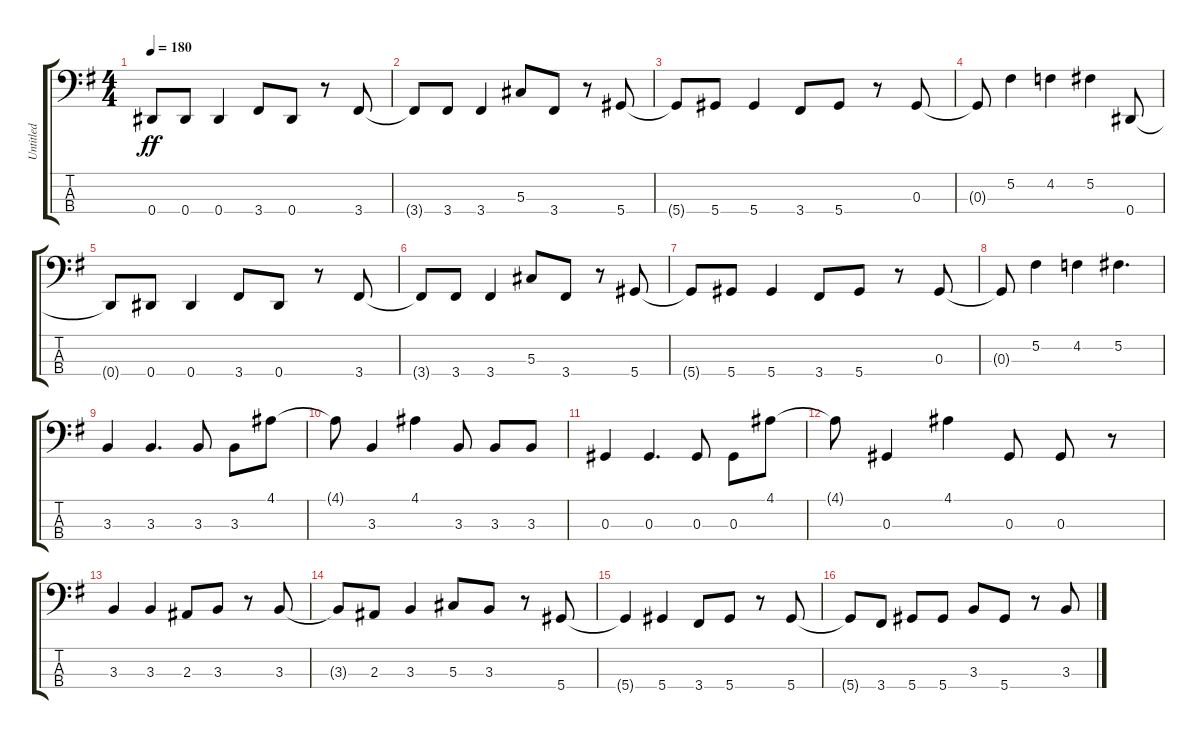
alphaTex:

\track ("Untitled" "Untitled") {instrument electricbasspick}
\staff {score tabs}
\tuning (Gb2 Db2 Ab1 Eb1) {hide}
\ts (4 4)
\tempo 180
\clef f4
\ks g
0.4.8{dy ff} 0.4.8 0.4.4 3.4.8 0.4.8 r.8 3.4.8 |
3.4{t}.8 3.4.8 3.4.4 5.3.8 3.4.8 r.8 5.4.8 |
5.4{t}.8 5.4.8 5.4.4 3.4.8 5.4.8 r.8 0.3.8 |
0.3{t}.8 5.2.4 4.2.4 5.2.4 0.4.8 |
0.4{t}.8 0.4.8 0.4.4 3.4.8 0.4.8 r.8 3.4.8 |
3.4{t}.8 3.4.8 3.4.4 5.3.8 3.4.8 r.8 5.4.8 |
5.4{t}.8 5.4.8 5.4.4 3.4.8 5.4.8 r.8 0.3.8 |
0.3{t}.8 5.2.4 4.2.4 5.2.4{d} |
3.3.4 3.3.4{d} 3.3.8 3.3.8 4.1.8 |
4.1{t}.8 3.3.4 4.1.4 3.3.8 3.3.8 3.3.8 |
0.3.4 0.3.4{d} 0.3.8 0.3.8 4.1.8 |
4.1{t}.8 0.3.4 4.1.4 0.3.8 0.3.8 r.8 |
3.3.4 3.3.4 2.3.8 3.3.8 r.8 3.3.8 |
3.3{t}.8 2.3.8 3.3.4 5.3.8 3.3.8 r.8 5.4.8 |
5.4{t}.4 5.4.4 3.4.8 5.4.8 r.8 5.4.8 |
5.4{t}.8 3.4.8 5.4.8 5.4.8 3.3.8 5.4.8 r.8 3.3.8
